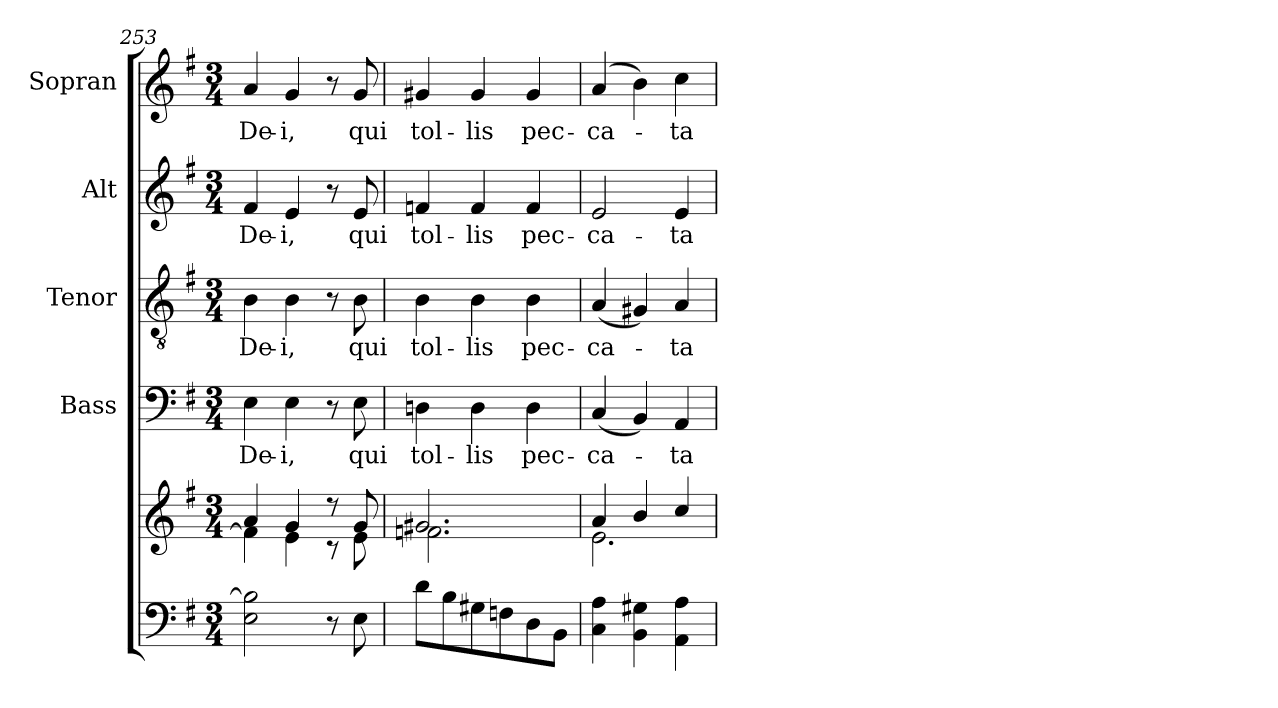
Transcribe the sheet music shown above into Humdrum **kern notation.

**kern	**kern	**kern	**text	**kern	**text	**kern	**text	**kern	**text
*part5	*part5	*part4	*part4	*part3	*part3	*part2	*part2	*part1	*part1
*staff6	*staff5	*staff4	*staff4	*staff3	*staff3	*staff2	*staff2	*staff1	*staff1
*	*	*I"Bass	*	*I"Tenor	*	*I"Alt	*	*I"Sopran	*
*	*	*I'B.	*	*I'T.	*	*I'A.	*	*I'S.	*
*clefF4	*clefG2	*clefF4	*	*clefGv2	*	*clefG2	*	*clefG2	*
*k[f#]	*k[f#]	*k[f#]	*	*k[f#]	*	*k[f#]	*	*k[f#]	*
*G:	*G:	*G:	*	*G:	*	*G:	*	*G:	*
*M3/4	*M3/4	*M3/4	*	*M3/4	*	*M3/4	*	*M3/4	*
=253	=253	=253	=253	=253	=253	=253	=253	=253	=253
*	*^	*	*	*	*	*	*	*	*
!	!	!	!	!LO:LY:b	!	!LO:LY:b	!	!LO:LY:b	!	!LO:LY:b
2E\ 2B\]	4a/	4f#\]	4E\	De-	4B\	De-	4f#/	De-	4a/	De-
!	!	!	!	!LO:LY:b	!	!LO:LY:b	!	!LO:LY:b	!	!LO:LY:b
.	4g/	4e\	4E\	-i,	4B\	-i,	4e/	-i,	4g/	-i,
8r	8r	8r	8r	.	8r	.	8r	.	8r	.
!	!	!	!	!LO:LY:b	!	!LO:LY:b	!	!LO:LY:b	!	!LO:LY:b
8E\	8g/	8e\	8E\	qui	8B\	qui	8e/	qui	8g/	qui
=254	=254	=254	=254	=254	=254	=254	=254	=254	=254	=254
!	!	!	!	!LO:LY:b	!	!LO:LY:b	!	!LO:LY:b	!	!LO:LY:b
8d\L	2.g#X/	2.fn\	4Dn\	tol-	4B\	tol-	4fn/	tol-	4g#X/	tol-
8B\	.	.	.	.	.	.	.	.	.	.
!	!	!	!	!LO:LY:b	!	!LO:LY:b	!	!LO:LY:b	!	!LO:LY:b
8G#X\	.	.	4D\	-lis	4B\	-lis	4f/	-lis	4g#/	-lis
8Fn\	.	.	.	.	.	.	.	.	.	.
!	!	!	!	!LO:LY:b	!	!LO:LY:b	!	!LO:LY:b	!	!LO:LY:b
8D\	.	.	4D\	pec-	4B\	pec-	4f/	pec-	4g#/	pec-
8BB\J	.	.	.	.	.	.	.	.	.	.
!!LO:LB:g=z
=255	=255	=255	=255	=255	=255	=255	=255	=255	=255	=255
!	!	!	!	!LO:LY:b	!	!LO:LY:b	!	!LO:LY:b	!	!LO:LY:b
4C\ 4A\	4a/	2.e\	(<4C/	-ca-	(<4A/	-ca-	2e/	-ca-	(4a/	-ca-
4BB\ 4G#X\	4b/	.	4BB/)	.	4G#X/)	.	.	.	4b\)	.
!	!	!	!	!LO:LY:b	!	!LO:LY:b	!	!LO:LY:b	!	!LO:LY:b
4AA\ 4A\	4cc/	.	4AA/	-ta	4A/	-ta	4e/	-ta	4cc\	-ta
*	*v	*v	*	*	*	*	*	*	*	*
=	=	=	=	=	=	=	=	=	=
*-	*-	*-	*-	*-	*-	*-	*-	*-	*-
